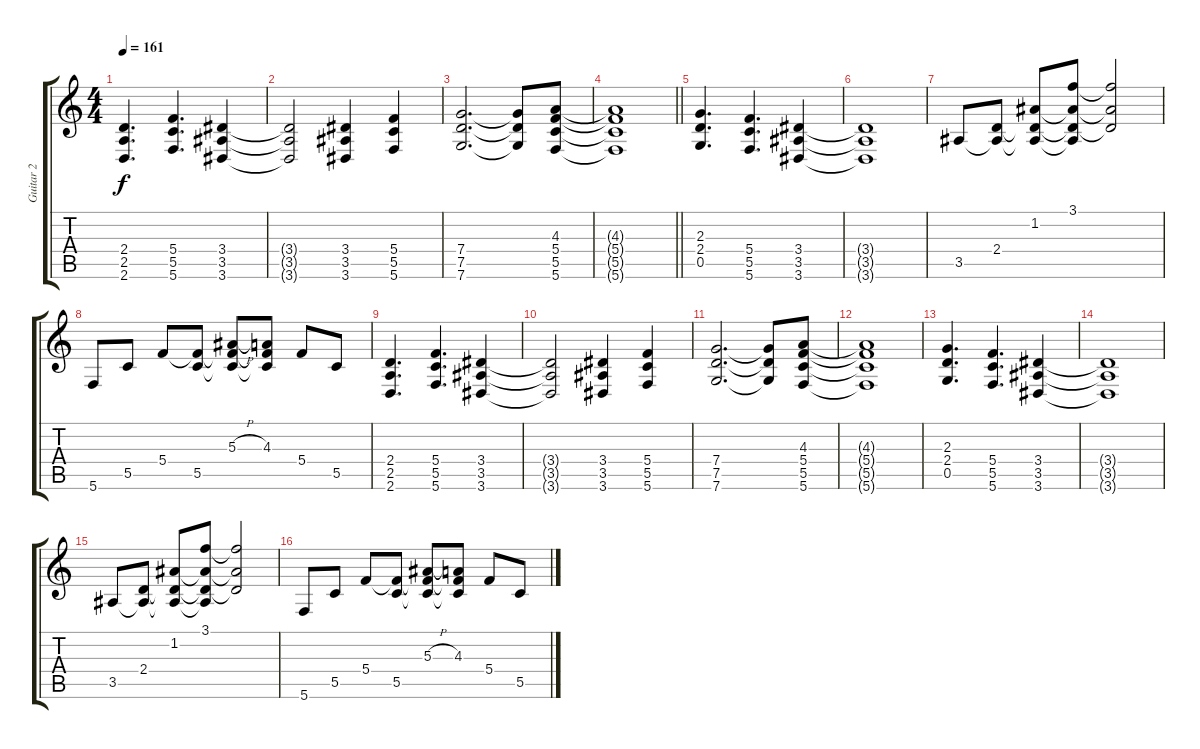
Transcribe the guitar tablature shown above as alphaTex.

\track ("Guitar 2" "Guitar 2") {instrument overdrivenguitar}
\staff {score tabs}
\tuning (D4 A3 F3 C3 G2 C2) {hide}
\ts (4 4)
\tempo 161
\clef g2
\ks c
(2.4 2.5 2.6).4{d dy f} (5.4 5.5 5.6).4{d} (3.4 3.5 3.6).4 |
(3.4{t} 3.5{t} 3.6{t}).2 (3.4 3.5 3.6).4 (5.4 5.5 5.6).4 |
(7.4 7.5 7.6).2{d} (7.4{t} 7.5{t} 7.6{t}).8 (4.3 5.4 5.5 5.6).8 |
\barLineRight lightlight
(4.3{t} 5.4{t} 5.5{t} 5.6{t}).1 |
(2.3 2.4 0.5).4{d} (5.4 5.5 5.6).4{d} (3.4 3.5 3.6).4 |
(3.4{t} 3.5{t} 3.6{t}).1 |
3.5.8 (2.4 3.5{t}).8 (1.2 2.4{t} 3.5{t}).8 (3.1 1.2{t} 2.4{t} 3.5{t}).8 (3.1{t} 1.2{t} 2.4{t}).2 |
5.6.8 5.5.8 5.4.8 (5.4{t} 5.5).8 (5.3{h} 5.4{t} 5.5{t}).8 (4.3 5.4{t} 5.5{t}).8 5.4.8 5.5.8 |
(2.4 2.5 2.6).4{d} (5.4 5.5 5.6).4{d} (3.4 3.5 3.6).4 |
(3.4{t} 3.5{t} 3.6{t}).2 (3.4 3.5 3.6).4 (5.4 5.5 5.6).4 |
(7.4 7.5 7.6).2{d} (7.4{t} 7.5{t} 7.6{t}).8 (4.3 5.4 5.5 5.6).8 |
(4.3{t} 5.4{t} 5.5{t} 5.6{t}).1 |
(2.3 2.4 0.5).4{d} (5.4 5.5 5.6).4{d} (3.4 3.5 3.6).4 |
(3.4{t} 3.5{t} 3.6{t}).1 |
3.5.8 (2.4 3.5{t}).8 (1.2 2.4{t} 3.5{t}).8 (3.1 1.2{t} 2.4{t} 3.5{t}).8 (3.1{t} 1.2{t} 2.4{t}).2 |
5.6.8 5.5.8 5.4.8 (5.4{t} 5.5).8 (5.3{h} 5.4{t} 5.5{t}).8 (4.3 5.4{t} 5.5{t}).8 5.4.8 5.5.8
